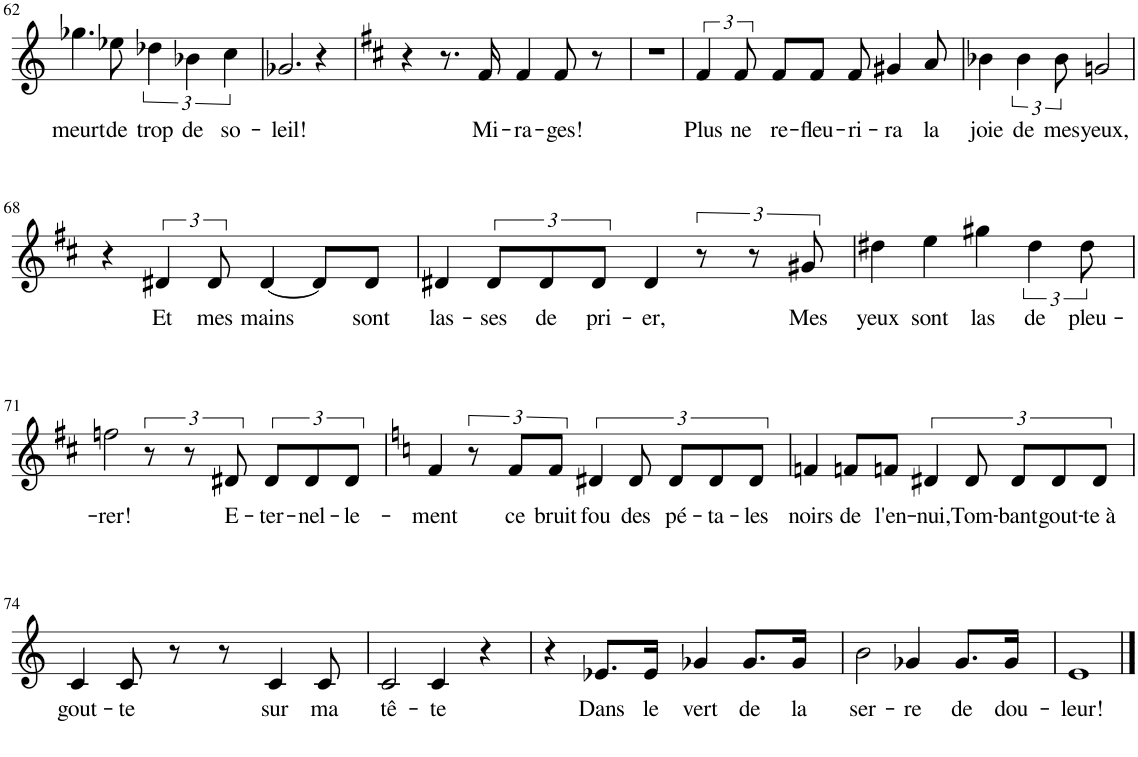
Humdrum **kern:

**kern	**text
*part1	*part1
*staff1	*staff1
*I"Piano	*
*I'Pno	*
!!LO:PB:g=z
*clefG2	*
*k[]	*
*M4/4	*
=62	=62
!	!LO:LY:b
4.gg-X\	meurt
!	!LO:LY:b
8ee-X\	de
!	!LO:LY:b
6dd-X\	trop
!	!LO:LY:b
6b-X\	de
!	!LO:LY:b
6cc\	so-
=63	=63
!	!LO:LY:b
2.g-X/	-leil!
4r	.
=64	=64
*k[f#c#]	*
4r	.
8.r	.
!	!LO:LY:b
16f#/	Mi-
!	!LO:LY:b
4f#/	-ra-
!	!LO:LY:b
8f#/	-ges!
8r	.
=65	=65
1r	.
=66	=66
!	!LO:LY:b
6f#/	Plus
!	!LO:LY:b
12f#/	ne
!	!LO:LY:b
8f#/L	re-
!	!LO:LY:b
8f#/J	-fleu-
!	!LO:LY:b
8f#/	-ri-
!	!LO:LY:b
4g#X/	-ra
!	!LO:LY:b
8a/	la
=67	=67
!	!LO:LY:b
4b-X\	joie
!	!LO:LY:b
6b-\	de
!	!LO:LY:b
12b-\	mes
!	!LO:LY:b
2gn/	yeux,
!!LO:LB:g=z
=68	=68
4r	.
!	!LO:LY:b
6d#X/	Et
!	!LO:LY:b
12d#/	mes
!	!LO:LY:b
[4d#/	mains
8d#/L]	.
!	!LO:LY:b
8d#/J	sont
=69	=69
!	!LO:LY:b
4d#X/	las-
!	!LO:LY:b
12d#/L	-ses
!	!LO:LY:b
12d#/	de
!	!LO:LY:b
12d#/J	pri-
!	!LO:LY:b
4d#/	-er,
12r	.
12r	.
!	!LO:LY:b
12g#X/	Mes
=70	=70
!	!LO:LY:b
4dd#X\	yeux
!	!LO:LY:b
4ee\	sont
!	!LO:LY:b
4gg#X\	las
!	!LO:LY:b
6dd#\	de
!	!LO:LY:b
12dd#\	pleu-
!!LO:LB:g=z
=71	=71
!	!LO:LY:b
2ffn\	-rer!
12r	.
12r	.
!	!LO:LY:b
12d#X/	E-
!	!LO:LY:b
12d#/L	-ter-
!	!LO:LY:b
12d#/	-nel-
!	!LO:LY:b
12d#/J	-le-
=72	=72
*k[]	*
!	!LO:LY:b
4f/	-ment
12r	.
!	!LO:LY:b
12f/L	ce
!	!LO:LY:b
12f/J	bruit
!	!LO:LY:b
6d#X/	fou
!	!LO:LY:b
12d#/	des
!	!LO:LY:b
12d#/L	pé-
!	!LO:LY:b
12d#/	-ta-
!	!LO:LY:b
12d#/J	-les
=73	=73
!	!LO:LY:b
4fn/	noirs
!	!LO:LY:b
8fn/L	de
!	!LO:LY:b
8fn/J	l'en-
!	!LO:LY:b
6d#X/	-nui,
!	!LO:LY:b
12d#/	Tom-
!	!LO:LY:b
12d#/L	-bant
!	!LO:LY:b
12d#/	gout-
!	!LO:LY:b
12d#/J	-te à
!!LO:LB:g=z
=74	=74
!	!LO:LY:b
4c/	gout-
!	!LO:LY:b
8c/	-te
8r	.
8r	.
!	!LO:LY:b
4c/	sur
!	!LO:LY:b
8c/	ma
=75	=75
!	!LO:LY:b
2c/	tê-
!	!LO:LY:b
4c/	-te
4r	.
=76	=76
4r	.
!	!LO:LY:b
8.e-X/L	Dans
!	!LO:LY:b
16e-/Jk	le
!	!LO:LY:b
4g-X/	vert
!	!LO:LY:b
8.g-/L	de
!	!LO:LY:b
16g-/Jk	la
=77	=77
!	!LO:LY:b
2b\	ser-
!	!LO:LY:b
4g-X/	-re
!	!LO:LY:b
8.g-/L	de
!	!LO:LY:b
16g-/Jk	dou-
=78	=78
!	!LO:LY:b
1e	-leur!
==	==
*-	*-
